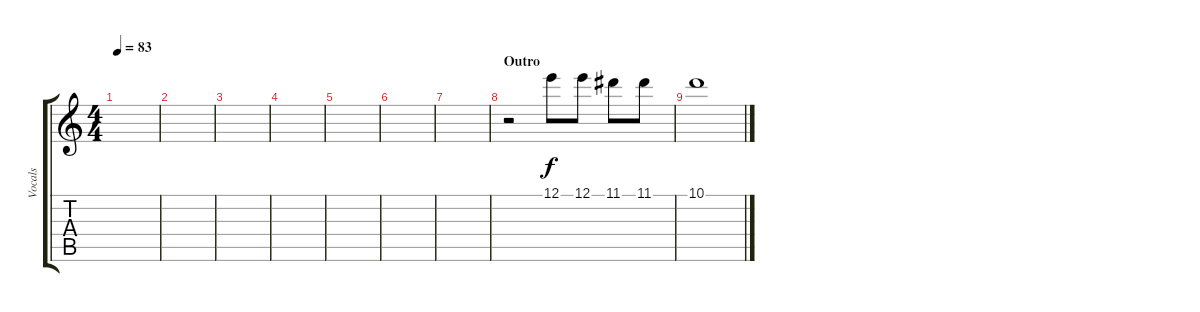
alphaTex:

\track ("Vocals" "Vocals") {instrument fretlessbass}
\staff {score tabs}
\tuning (E4 B3 G3 D3 A2 E2) {hide}
\ts (4 4)
\tempo 83
\clef g2
\ks c
|
|
|
|
|
|
|
\section ("" "Outro")
r.2 12.1.8 12.1.8 11.1.8 11.1.8 |
10.1.1
